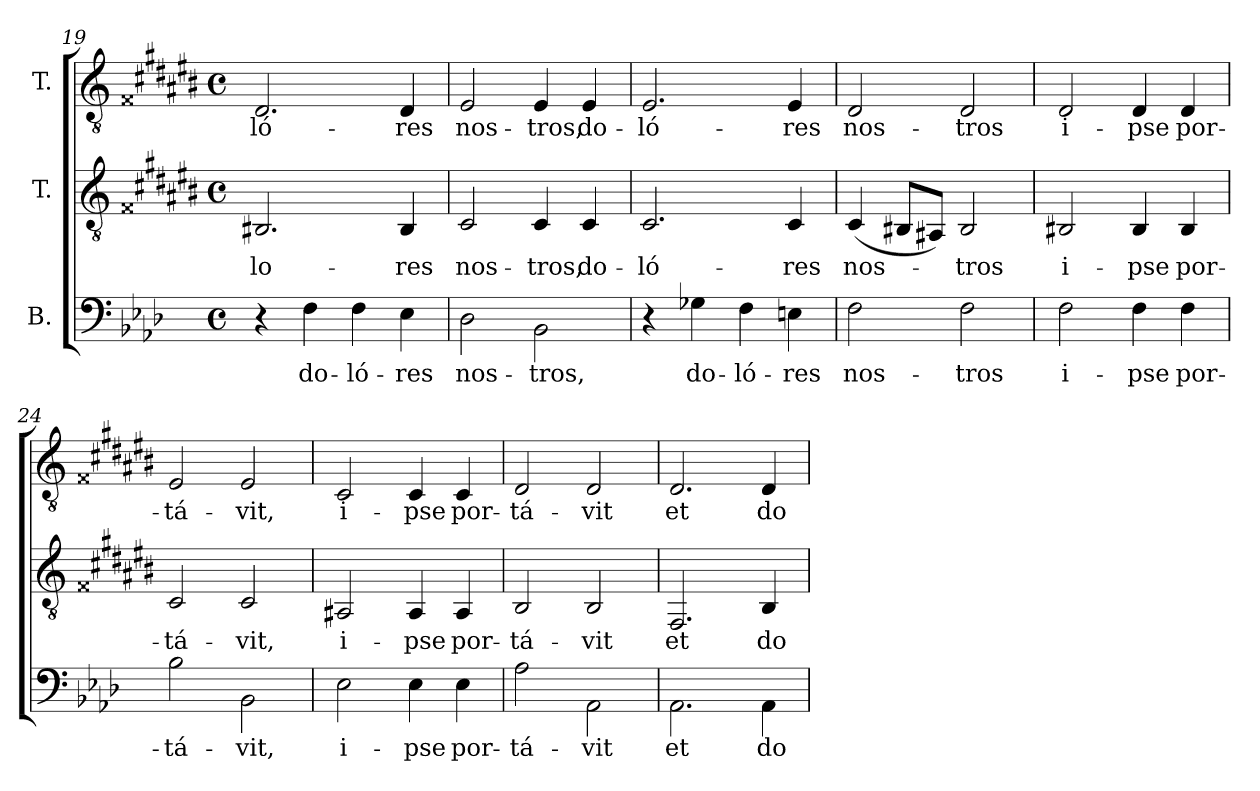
**kern	**text	**kern	**text	**kern	**text
*part3	*part3	*part2	*part2	*part1	*part1
*staff3	*staff3	*staff2	*staff2	*staff1	*staff1
*I"B.	*	*I"T.	*	*I"T.	*
!!LO:PB:g=z
*clefF4	*	*clefGv2	*	*clefGv2	*
*	*	*ITrd2c3	*	*ITrd2c3	*
*k[b-e-a-d-]	*	*k[f##c#g#d#a#e#b#]	*	*k[f##c#g#d#a#e#b#]	*
*f:	*	*e#:	*	*e#:	*
*M4/4	*	*M4/4	*	*M4/4	*
*met(c)	*	*met(c)	*	*met(c)	*
=19	=19	=19	=19	=19	=19
!	!	!	!LO:LY:b:color=#000000	!	!
!	!	!	!	!	!LO:LY:b:color=#000000
4r	.	2.GG##Xi/	-lo-	2.BB#i/	-ló-
!	!LO:LY:b:color=#000000	!	!	!	!
4Fi\	do-	.	.	.	.
!	!LO:LY:b:color=#000000	!	!	!	!
4Fi\	-ló-	.	.	.	.
!	!LO:LY:b:color=#000000	!	!	!	!
!	!	!	!LO:LY:b:color=#000000	!	!
!	!	!	!	!	!LO:LY:b:color=#000000
4E-i\	-res	4GG##i/	-res	4BB#i/	-res
=20	=20	=20	=20	=20	=20
!	!LO:LY:b:color=#000000	!	!	!	!
!	!	!	!LO:LY:b:color=#000000	!	!
!	!	!	!	!	!LO:LY:b:color=#000000
2D-i\	nos-	2AA#i/	nos-	2C#i/	nos-
!	!LO:LY:b:color=#000000	!	!	!	!
!	!	!	!LO:LY:b:color=#000000	!	!
!	!	!	!	!	!LO:LY:b:color=#000000
2BB-i\	-tros,	4AA#i/	-tros,	4C#i/	-tros,
!	!	!	!LO:LY:b:color=#000000	!	!
!	!	!	!	!	!LO:LY:b:color=#000000
.	.	4AA#i/	do-	4C#i/	do-
=21	=21	=21	=21	=21	=21
!	!	!	!LO:LY:b:color=#000000	!	!
!	!	!	!	!	!LO:LY:b:color=#000000
4r	.	2.AA#i/	-ló-	2.C#i/	-ló-
!	!LO:LY:b:color=#000000	!	!	!	!
4G-Xi\	do-	.	.	.	.
!	!LO:LY:b:color=#000000	!	!	!	!
4Fi\	-ló-	.	.	.	.
!	!LO:LY:b:color=#000000	!	!	!	!
!	!	!	!LO:LY:b:color=#000000	!	!
!	!	!	!	!	!LO:LY:b:color=#000000
4Eni\	-res	4AA#i/	-res	4C#i/	-res
=22	=22	=22	=22	=22	=22
!	!LO:LY:b:color=#000000	!	!	!	!
!	!	!	!LO:LY:b:color=#000000	!	!
!	!	!	!	!	!LO:LY:b:color=#000000
2Fi\	nos-	(4AA#i/	nos-	2BB#i/	nos-
.	.	8GG##Xi/L	.	.	.
.	.	8FF##i/J)	.	.	.
!	!LO:LY:b:color=#000000	!	!	!	!
!	!	!	!LO:LY:b:color=#000000	!	!
!	!	!	!	!	!LO:LY:b:color=#000000
2Fi\	-tros	2GG##i/	-tros	2BB#i/	-tros
=23	=23	=23	=23	=23	=23
!	!LO:LY:b:color=#000000	!	!	!	!
!	!	!	!LO:LY:b:color=#000000	!	!
!	!	!	!	!	!LO:LY:b:color=#000000
2Fi\	i-	2GG##Xi/	i-	2BB#i/	i-
!	!LO:LY:b:color=#000000	!	!	!	!
!	!	!	!LO:LY:b:color=#000000	!	!
!	!	!	!	!	!LO:LY:b:color=#000000
4Fi\	-pse	4GG##i/	-pse	4BB#i/	-pse
!	!LO:LY:b:color=#000000	!	!	!	!
!	!	!	!LO:LY:b:color=#000000	!	!
!	!	!	!	!	!LO:LY:b:color=#000000
4Fi\	por-	4GG##i/	por-	4BB#i/	por-
=24	=24	=24	=24	=24	=24
!	!LO:LY:b:color=#000000	!	!	!	!
!	!	!	!LO:LY:b:color=#000000	!	!
!	!	!	!	!	!LO:LY:b:color=#000000
2B-i\	-tá-	2AA#i/	-tá-	2C#i/	-tá-
!	!LO:LY:b:color=#000000	!	!	!	!
!	!	!	!LO:LY:b:color=#000000	!	!
!	!	!	!	!	!LO:LY:b:color=#000000
2BB-i\	-vit,	2AA#i/	-vit,	2C#i/	-vit,
!!LO:LB:g=z
=25	=25	=25	=25	=25	=25
!	!LO:LY:b:color=#000000	!	!	!	!
!	!	!	!LO:LY:b:color=#000000	!	!
!	!	!	!	!	!LO:LY:b:color=#000000
2E-i\	i-	2FF##i/	i-	2AA#i/	i-
!	!LO:LY:b:color=#000000	!	!	!	!
!	!	!	!LO:LY:b:color=#000000	!	!
!	!	!	!	!	!LO:LY:b:color=#000000
4E-i\	-pse	4FF##i/	-pse	4AA#i/	-pse
!	!LO:LY:b:color=#000000	!	!	!	!
!	!	!	!LO:LY:b:color=#000000	!	!
!	!	!	!	!	!LO:LY:b:color=#000000
4E-i\	por-	4FF##i/	por-	4AA#i/	por-
=26	=26	=26	=26	=26	=26
!	!LO:LY:b:color=#000000	!	!	!	!
!	!	!	!LO:LY:b:color=#000000	!	!
!	!	!	!	!	!LO:LY:b:color=#000000
2A-i\	-tá-	2GG#i/	-tá-	2BB#i/	-tá-
!	!LO:LY:b:color=#000000	!	!	!	!
!	!	!	!LO:LY:b:color=#000000	!	!
!	!	!	!	!	!LO:LY:b:color=#000000
2AA-i\	-vit	2GG#i/	-vit	2BB#i/	-vit
=27	=27	=27	=27	=27	=27
!	!LO:LY:b:color=#000000	!	!	!	!
!	!	!	!LO:LY:b:color=#000000	!	!
!	!	!	!	!	!LO:LY:b:color=#000000
2.AA-i\	et	2.DD#i/	et	2.BB#i/	et
!	!LO:LY:b:color=#000000	!	!	!	!
!	!	!	!LO:LY:b:color=#000000	!	!
!	!	!	!	!	!LO:LY:b:color=#000000
4AA-i\	do	4GG#i/	do-	4BB#i/	do-
=	=	=	=	=	=
*-	*-	*-	*-	*-	*-
